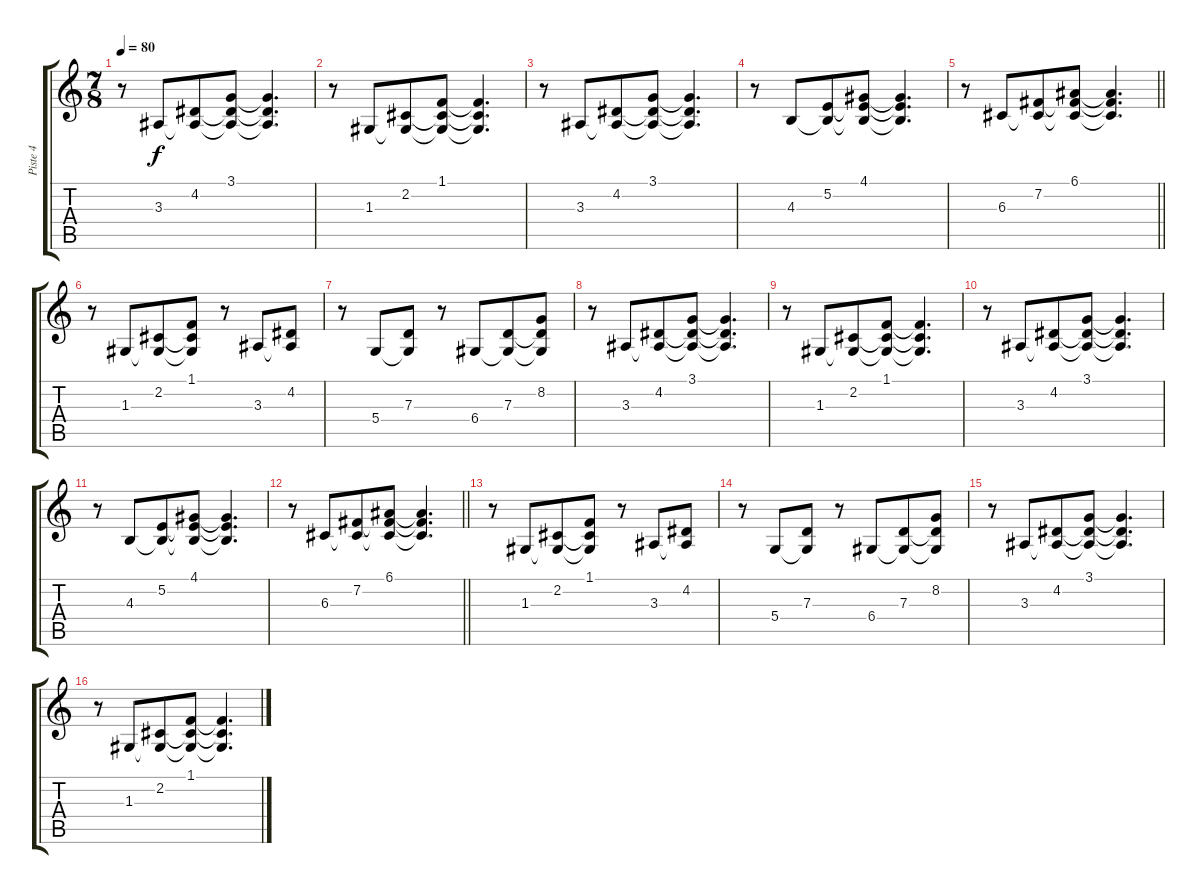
\track ("Piste 4" "Piste 4") {instrument electricpiano1}
\staff {score tabs}
\tuning (E4 B3 G3 D3 A2 E2) {hide}
\ts (7 8)
\tempo 80
\clef g2
\ks c
r.8{dy f} 3.3.8 (4.2 3.3{t}).8 (3.1 4.2{t} 3.3{t}).8 (3.1{t} 4.2{t} 3.3{t}).4{d} |
r.8 1.3.8 (2.2 1.3{t}).8 (1.1 2.2{t} 1.3{t}).8 (1.1{t} 2.2{t} 1.3{t}).4{d} |
r.8 3.3.8 (4.2 3.3{t}).8 (3.1 4.2{t} 3.3{t}).8 (3.1{t} 4.2{t} 3.3{t}).4{d} |
r.8 4.3.8 (5.2 4.3{t}).8 (4.1 5.2{t} 4.3{t}).8 (4.1{t} 5.2{t} 4.3{t}).4{d} |
\barLineRight lightlight
r.8 6.3.8 (7.2 6.3{t}).8 (6.1 7.2{t} 6.3{t}).8 (6.1{t} 7.2{t} 6.3{t}).4{d} |
r.8{volume 9} 1.3.8 (2.2 1.3{t}).8 (1.1 2.2{t} 1.3{t}).8 r.8 3.3.8 (4.2 3.3{t}).8 |
r.8 5.4.8 (7.3 5.4{t}).8 r.8 6.4.8 (7.3 6.4{t}).8 (8.2 7.3{t} 6.4{t}).8 |
r.8 3.3.8 (4.2 3.3{t}).8 (3.1 4.2{t} 3.3{t}).8 (3.1{t} 4.2{t} 3.3{t}).4{d} |
r.8 1.3.8 (2.2 1.3{t}).8 (1.1 2.2{t} 1.3{t}).8 (1.1{t} 2.2{t} 1.3{t}).4{d} |
r.8 3.3.8 (4.2 3.3{t}).8 (3.1 4.2{t} 3.3{t}).8 (3.1{t} 4.2{t} 3.3{t}).4{d} |
r.8 4.3.8 (5.2 4.3{t}).8 (4.1 5.2{t} 4.3{t}).8 (4.1{t} 5.2{t} 4.3{t}).4{d} |
\barLineRight lightlight
r.8 6.3.8 (7.2 6.3{t}).8 (6.1 7.2{t} 6.3{t}).8 (6.1{t} 7.2{t} 6.3{t}).4{d} |
r.8{volume 10} 1.3.8 (2.2 1.3{t}).8 (1.1 2.2{t} 1.3{t}).8 r.8 3.3.8 (4.2 3.3{t}).8 |
r.8 5.4.8 (7.3 5.4{t}).8 r.8 6.4.8 (7.3 6.4{t}).8 (8.2 7.3{t} 6.4{t}).8 |
r.8 3.3.8 (4.2 3.3{t}).8 (3.1 4.2{t} 3.3{t}).8 (3.1{t} 4.2{t} 3.3{t}).4{d} |
r.8 1.3.8 (2.2 1.3{t}).8 (1.1 2.2{t} 1.3{t}).8 (1.1{t} 2.2{t} 1.3{t}).4{d}
